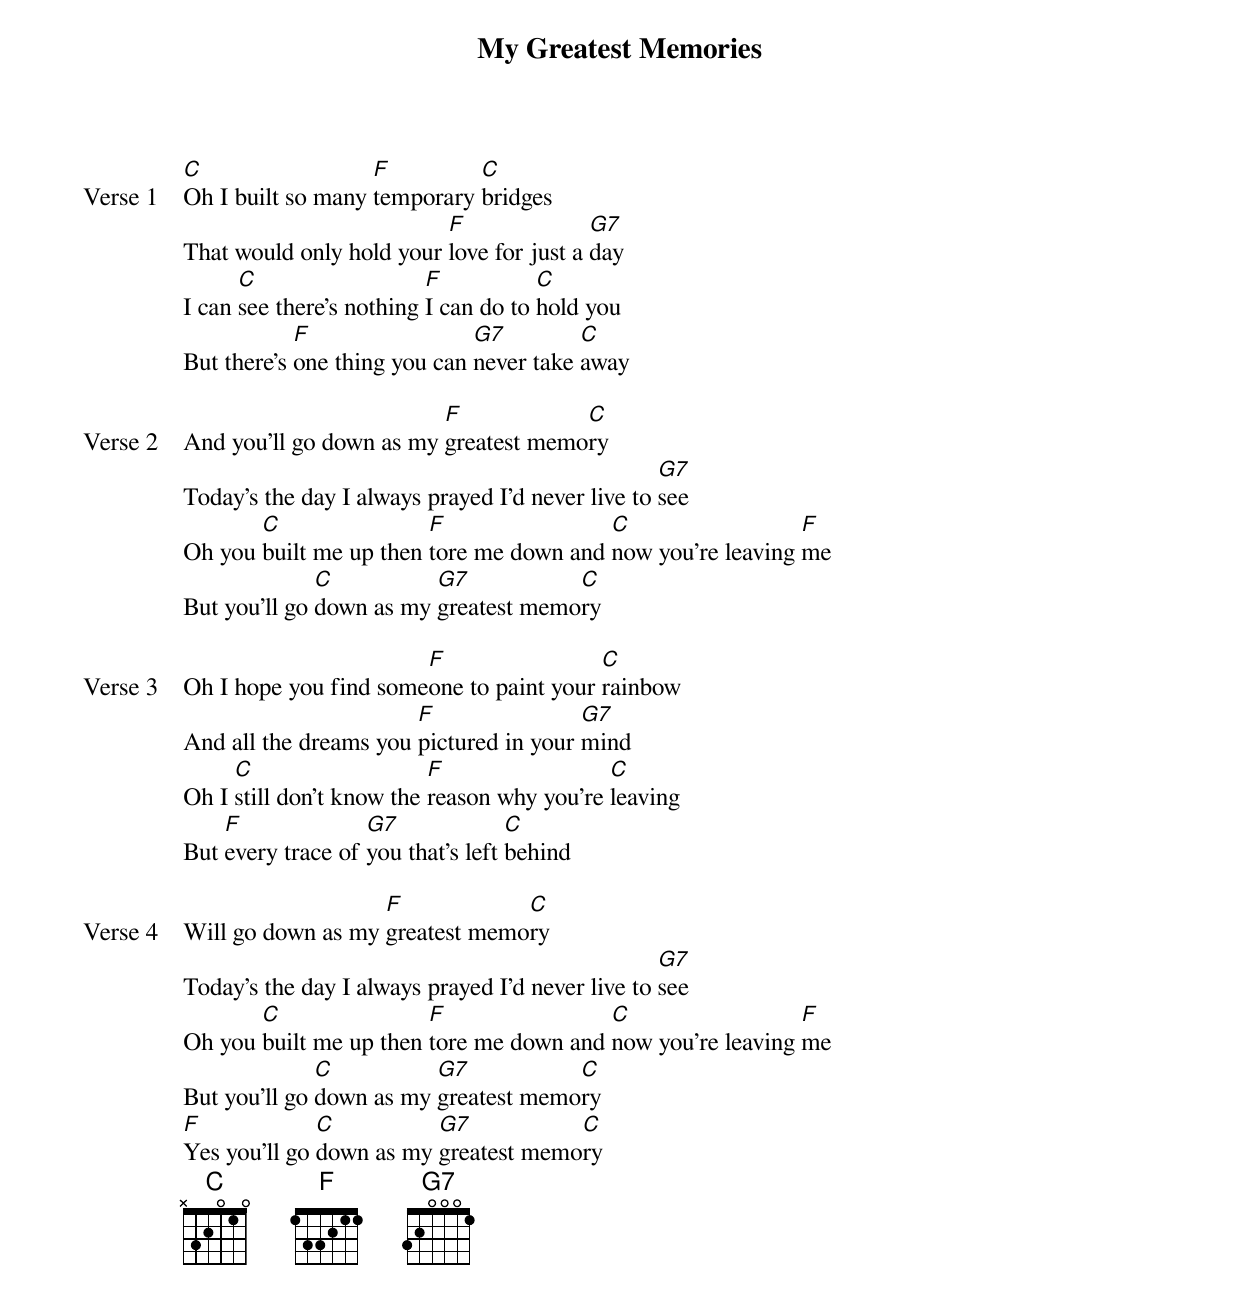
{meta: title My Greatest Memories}
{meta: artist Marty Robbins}
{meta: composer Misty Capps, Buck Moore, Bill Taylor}
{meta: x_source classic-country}
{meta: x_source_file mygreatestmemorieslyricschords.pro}
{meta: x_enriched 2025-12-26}

{start_of_verse: Verse 1}
[C]Oh I built so many [F]temporary [C]bridges
That would only hold your [F]love for just a [G7]day
I can [C]see there's nothing [F]I can do to [C]hold you
But there's [F]one thing you can [G7]never take [C]away
{end_of_verse}

{start_of_verse: Verse 2}
And you'll go down as my [F]greatest memo[C]ry
Today's the day I always prayed I'd never live to [G7]see
Oh you [C]built me up then [F]tore me down and [C]now you're leaving [F]me
But you'll go [C]down as my [G7]greatest memo[C]ry
{end_of_verse}

{start_of_verse: Verse 3}
Oh I hope you find some[F]one to paint your [C]rainbow
And all the dreams you [F]pictured in your [G7]mind
Oh I [C]still don't know the [F]reason why you're [C]leaving
But [F]every trace of [G7]you that's left [C]behind
{end_of_verse}

{start_of_verse: Verse 4}
Will go down as my [F]greatest memo[C]ry
Today's the day I always prayed I'd never live to [G7]see
Oh you [C]built me up then [F]tore me down and [C]now you're leaving [F]me
But you'll go [C]down as my [G7]greatest memo[C]ry
[F]Yes you'll go [C]down as my [G7]greatest memo[C]ry
{end_of_verse}
